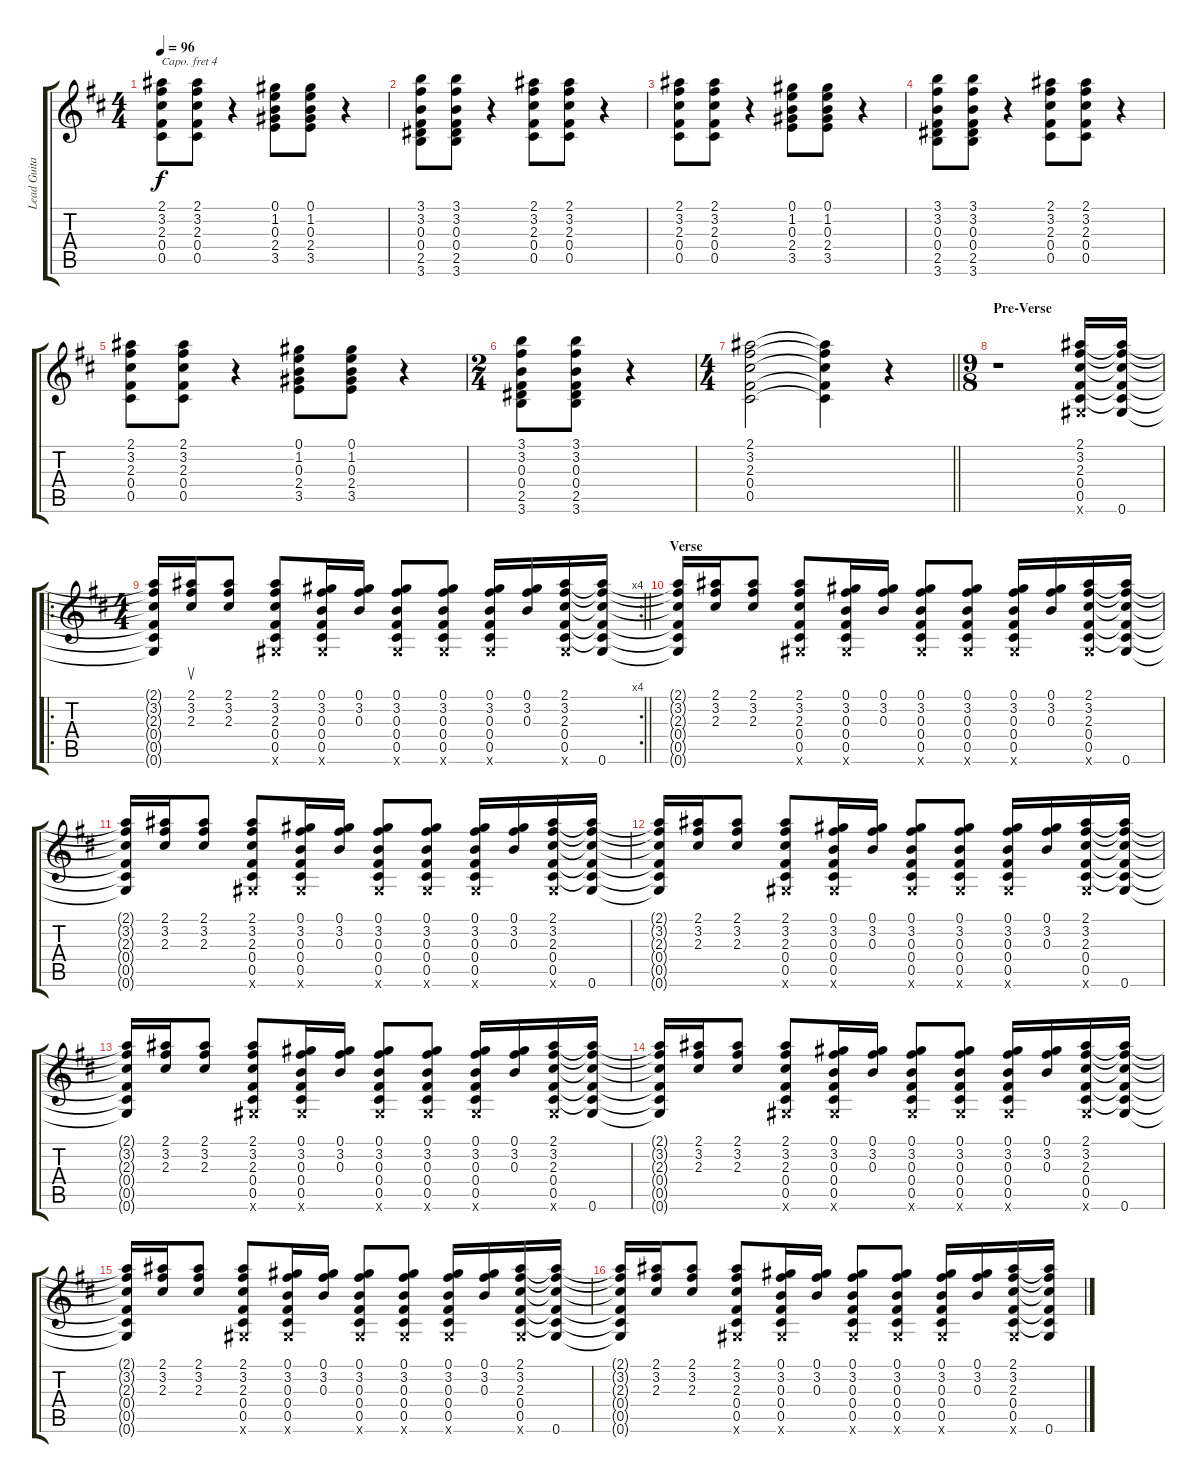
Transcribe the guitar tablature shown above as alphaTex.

\track ("Lead Guitar" "Lead Guita") {instrument acousticguitarsteel}
\staff {score tabs}
\capo 4
\tuning (E4 B3 G3 D3 A2 E2) {hide}
\ts (4 4)
\tempo 96
\clef g2
\ks d
(2.1 3.2 2.3 0.4 0.5).8{dy f} (2.1 3.2 2.3 0.4 0.5).8 r.4 (0.1 1.2 0.3 2.4 3.5).8 (0.1 1.2 0.3 2.4 3.5).8 r.4 |
(3.1 3.2 0.3 0.4 2.5 3.6).8 (3.1 3.2 0.3 0.4 2.5 3.6).8 r.4 (2.1 3.2 2.3 0.4 0.5).8 (2.1 3.2 2.3 0.4 0.5).8 r.4 |
(2.1 3.2 2.3 0.4 0.5).8 (2.1 3.2 2.3 0.4 0.5).8 r.4 (0.1 1.2 0.3 2.4 3.5).8 (0.1 1.2 0.3 2.4 3.5).8 r.4 |
(3.1 3.2 0.3 0.4 2.5 3.6).8 (3.1 3.2 0.3 0.4 2.5 3.6).8 r.4 (2.1 3.2 2.3 0.4 0.5).8 (2.1 3.2 2.3 0.4 0.5).8 r.4 |
(2.1 3.2 2.3 0.4 0.5).8 (2.1 3.2 2.3 0.4 0.5).8 r.4 (0.1 1.2 0.3 2.4 3.5).8 (0.1 1.2 0.3 2.4 3.5).8 r.4 |
\ts (2 4)
(3.1 3.2 0.3 0.4 2.5 3.6).8 (3.1 3.2 0.3 0.4 2.5 3.6).8 r.4 |
\ts (4 4)
\barLineRight lightlight
(2.1 3.2 2.3 0.4 0.5).2 (2.1{t} 3.2{t} 2.3{t} 0.4{t} 0.5{t}).4 r.4 |
\ts (9 8)
\section ("" "Pre-Verse")
r.1 (2.1 3.2 2.3 0.4 0.5 0.6{x}).16 (2.1{t} 3.2{t} 2.3{t} 0.4{t} 0.5{t} 0.6).16 |
\ro
\rc 4
\ts (4 4)
\barLineRight lightlight
(2.1{t} 3.2{t} 2.3{t} 0.4{t} 0.5{t} 0.6{t}).16 (2.1 3.2 2.3).16{su} (2.1 3.2 2.3).8 (2.1 3.2 2.3 0.4 0.5 0.6{x}).8 (0.1 3.2 0.3 0.4 0.5 0.6{x}).16 (0.1 3.2 0.3).16 (0.1 3.2 0.3 0.4 0.5 0.6{x}).8 (0.1 3.2 0.3 0.4 0.5 0.6{x}).8 (0.1 3.2 0.3 0.4 0.5 0.6{x}).16 (0.1 3.2 0.3).16 (2.1 3.2 2.3 0.4 0.5 0.6{x}).16 (2.1{t} 3.2{t} 2.3{t} 0.4{t} 0.5{t} 0.6).16 |
\section ("" "Verse")
(2.1{t} 3.2{t} 2.3{t} 0.4{t} 0.5{t} 0.6{t}).16 (2.1 3.2 2.3).16 (2.1 3.2 2.3).8 (2.1 3.2 2.3 0.4 0.5 0.6{x}).8 (0.1 3.2 0.3 0.4 0.5 0.6{x}).16 (0.1 3.2 0.3).16 (0.1 3.2 0.3 0.4 0.5 0.6{x}).8 (0.1 3.2 0.3 0.4 0.5 0.6{x}).8 (0.1 3.2 0.3 0.4 0.5 0.6{x}).16 (0.1 3.2 0.3).16 (2.1 3.2 2.3 0.4 0.5 0.6{x}).16 (2.1{t} 3.2{t} 2.3{t} 0.4{t} 0.5{t} 0.6).16 |
(2.1{t} 3.2{t} 2.3{t} 0.4{t} 0.5{t} 0.6{t}).16 (2.1 3.2 2.3).16 (2.1 3.2 2.3).8 (2.1 3.2 2.3 0.4 0.5 0.6{x}).8 (0.1 3.2 0.3 0.4 0.5 0.6{x}).16 (0.1 3.2 0.3).16 (0.1 3.2 0.3 0.4 0.5 0.6{x}).8 (0.1 3.2 0.3 0.4 0.5 0.6{x}).8 (0.1 3.2 0.3 0.4 0.5 0.6{x}).16 (0.1 3.2 0.3).16 (2.1 3.2 2.3 0.4 0.5 0.6{x}).16 (2.1{t} 3.2{t} 2.3{t} 0.4{t} 0.5{t} 0.6).16 |
(2.1{t} 3.2{t} 2.3{t} 0.4{t} 0.5{t} 0.6{t}).16 (2.1 3.2 2.3).16 (2.1 3.2 2.3).8 (2.1 3.2 2.3 0.4 0.5 0.6{x}).8 (0.1 3.2 0.3 0.4 0.5 0.6{x}).16 (0.1 3.2 0.3).16 (0.1 3.2 0.3 0.4 0.5 0.6{x}).8 (0.1 3.2 0.3 0.4 0.5 0.6{x}).8 (0.1 3.2 0.3 0.4 0.5 0.6{x}).16 (0.1 3.2 0.3).16 (2.1 3.2 2.3 0.4 0.5 0.6{x}).16 (2.1{t} 3.2{t} 2.3{t} 0.4{t} 0.5{t} 0.6).16 |
(2.1{t} 3.2{t} 2.3{t} 0.4{t} 0.5{t} 0.6{t}).16 (2.1 3.2 2.3).16 (2.1 3.2 2.3).8 (2.1 3.2 2.3 0.4 0.5 0.6{x}).8 (0.1 3.2 0.3 0.4 0.5 0.6{x}).16 (0.1 3.2 0.3).16 (0.1 3.2 0.3 0.4 0.5 0.6{x}).8 (0.1 3.2 0.3 0.4 0.5 0.6{x}).8 (0.1 3.2 0.3 0.4 0.5 0.6{x}).16 (0.1 3.2 0.3).16 (2.1 3.2 2.3 0.4 0.5 0.6{x}).16 (2.1{t} 3.2{t} 2.3{t} 0.4{t} 0.5{t} 0.6).16 |
(2.1{t} 3.2{t} 2.3{t} 0.4{t} 0.5{t} 0.6{t}).16 (2.1 3.2 2.3).16 (2.1 3.2 2.3).8 (2.1 3.2 2.3 0.4 0.5 0.6{x}).8 (0.1 3.2 0.3 0.4 0.5 0.6{x}).16 (0.1 3.2 0.3).16 (0.1 3.2 0.3 0.4 0.5 0.6{x}).8 (0.1 3.2 0.3 0.4 0.5 0.6{x}).8 (0.1 3.2 0.3 0.4 0.5 0.6{x}).16 (0.1 3.2 0.3).16 (2.1 3.2 2.3 0.4 0.5 0.6{x}).16 (2.1{t} 3.2{t} 2.3{t} 0.4{t} 0.5{t} 0.6).16 |
(2.1{t} 3.2{t} 2.3{t} 0.4{t} 0.5{t} 0.6{t}).16 (2.1 3.2 2.3).16 (2.1 3.2 2.3).8 (2.1 3.2 2.3 0.4 0.5 0.6{x}).8 (0.1 3.2 0.3 0.4 0.5 0.6{x}).16 (0.1 3.2 0.3).16 (0.1 3.2 0.3 0.4 0.5 0.6{x}).8 (0.1 3.2 0.3 0.4 0.5 0.6{x}).8 (0.1 3.2 0.3 0.4 0.5 0.6{x}).16 (0.1 3.2 0.3).16 (2.1 3.2 2.3 0.4 0.5 0.6{x}).16 (2.1{t} 3.2{t} 2.3{t} 0.4{t} 0.5{t} 0.6).16 |
(2.1{t} 3.2{t} 2.3{t} 0.4{t} 0.5{t} 0.6{t}).16 (2.1 3.2 2.3).16 (2.1 3.2 2.3).8 (2.1 3.2 2.3 0.4 0.5 0.6{x}).8 (0.1 3.2 0.3 0.4 0.5 0.6{x}).16 (0.1 3.2 0.3).16 (0.1 3.2 0.3 0.4 0.5 0.6{x}).8 (0.1 3.2 0.3 0.4 0.5 0.6{x}).8 (0.1 3.2 0.3 0.4 0.5 0.6{x}).16 (0.1 3.2 0.3).16 (2.1 3.2 2.3 0.4 0.5 0.6{x}).16 (2.1{t} 3.2{t} 2.3{t} 0.4{t} 0.5{t} 0.6).16
